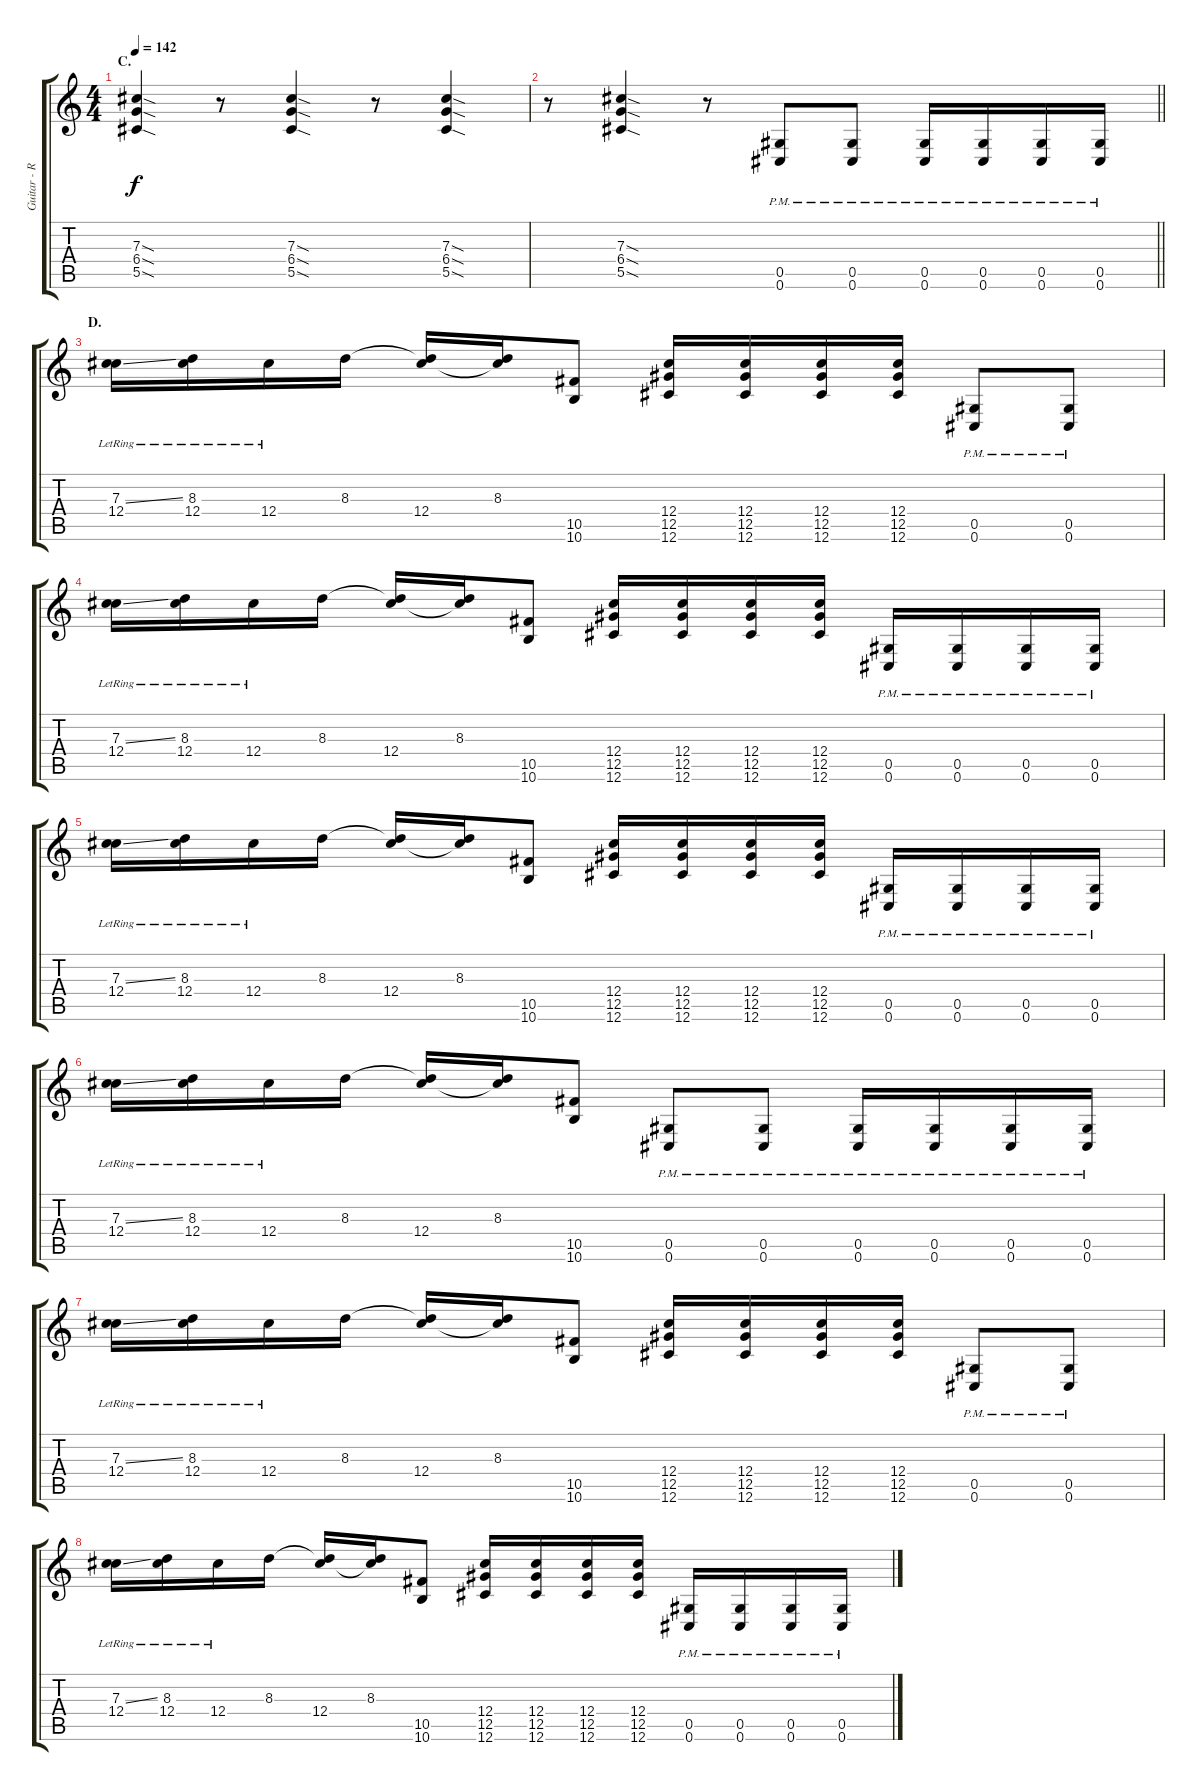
\track ("Guitar - Right" "Guitar - R") {instrument distortionguitar}
\staff {score tabs}
\tuning (Eb4 Bb3 Gb3 Db3 Ab2 Db2) {hide}
\ts (4 4)
\section ("" "C.")
\tempo 142
\clef g2
\ks c
(7.3{sod} 6.4{sod} 5.5{sod}).4{dy f} r.8 (7.3{sod} 6.4{sod} 5.5{sod}).4 r.8 (7.3{sod} 6.4{sod} 5.5{sod}).4 |
\barLineRight lightlight
r.8 (7.3{sod} 6.4{sod} 5.5{sod}).4 r.8 (0.5{pm} 0.6{pm}).8 (0.5{pm} 0.6{pm}).8 (0.5{pm} 0.6{pm}).16 (0.5{pm} 0.6{pm}).16 (0.5{pm} 0.6{pm}).16 (0.5{pm} 0.6{pm}).16 |
\section ("" "D.")
(7.3{ss lr} 12.4).16 (8.3{lr} 12.4).16 12.4{lr}.16 8.3.16 (8.3{t} 12.4).16 (8.3 12.4{t}).16 (10.5 10.6).8 (12.4 12.5 12.6).16 (12.4 12.5 12.6).16 (12.4 12.5 12.6).16 (12.4 12.5 12.6).16 (0.5{pm} 0.6{pm}).8 (0.5{pm} 0.6{pm}).8 |
(7.3{ss lr} 12.4).16 (8.3{lr} 12.4).16 12.4{lr}.16 8.3.16 (8.3{t} 12.4).16 (8.3 12.4{t}).16 (10.5 10.6).8 (12.4 12.5 12.6).16 (12.4 12.5 12.6).16 (12.4 12.5 12.6).16 (12.4 12.5 12.6).16 (0.5{pm} 0.6{pm}).16 (0.5{pm} 0.6{pm}).16 (0.5{pm} 0.6{pm}).16 (0.5{pm} 0.6{pm}).16 |
(7.3{ss lr} 12.4).16 (8.3{lr} 12.4).16 12.4{lr}.16 8.3.16 (8.3{t} 12.4).16 (8.3 12.4{t}).16 (10.5 10.6).8 (12.4 12.5 12.6).16 (12.4 12.5 12.6).16 (12.4 12.5 12.6).16 (12.4 12.5 12.6).16 (0.5{pm} 0.6{pm}).16 (0.5{pm} 0.6{pm}).16 (0.5{pm} 0.6{pm}).16 (0.5{pm} 0.6{pm}).16 |
(7.3{ss lr} 12.4).16 (8.3{lr} 12.4).16 12.4{lr}.16 8.3.16 (8.3{t} 12.4).16 (8.3 12.4{t}).16 (10.5 10.6).8 (0.5{pm} 0.6{pm}).8 (0.5{pm} 0.6{pm}).8 (0.5{pm} 0.6{pm}).16 (0.5{pm} 0.6{pm}).16 (0.5{pm} 0.6{pm}).16 (0.5{pm} 0.6{pm}).16 |
(7.3{ss lr} 12.4).16 (8.3{lr} 12.4).16 12.4{lr}.16 8.3.16 (8.3{t} 12.4).16 (8.3 12.4{t}).16 (10.5 10.6).8 (12.4 12.5 12.6).16 (12.4 12.5 12.6).16 (12.4 12.5 12.6).16 (12.4 12.5 12.6).16 (0.5{pm} 0.6{pm}).8 (0.5{pm} 0.6{pm}).8 |
(7.3{ss lr} 12.4).16 (8.3{lr} 12.4).16 12.4{lr}.16 8.3.16 (8.3{t} 12.4).16 (8.3 12.4{t}).16 (10.5 10.6).8 (12.4 12.5 12.6).16 (12.4 12.5 12.6).16 (12.4 12.5 12.6).16 (12.4 12.5 12.6).16 (0.5{pm} 0.6{pm}).16 (0.5{pm} 0.6{pm}).16 (0.5{pm} 0.6{pm}).16 (0.5{pm} 0.6{pm}).16
